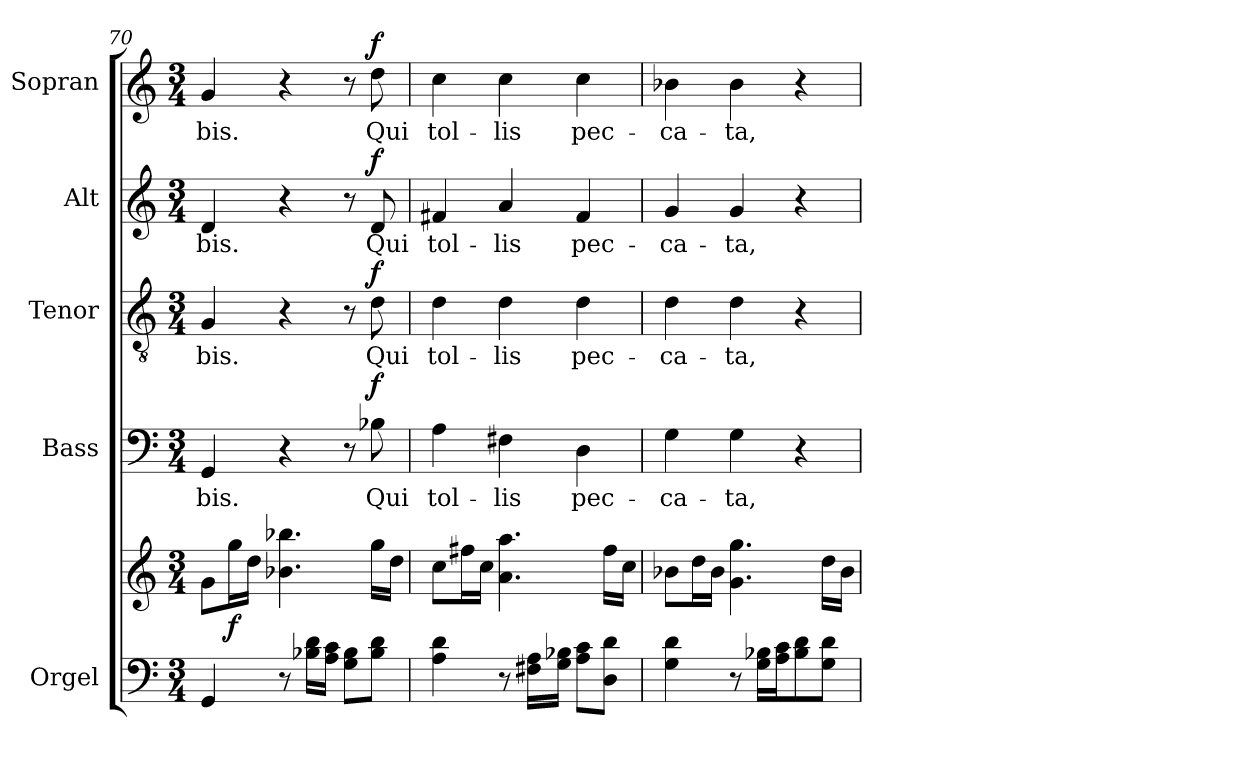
**kern	**kern	**dynam	**kern	**text	**dynam	**kern	**text	**dynam	**kern	**text	**dynam	**kern	**text	**dynam
*part5	*part5	*part5	*part4	*part4	*part4	*part3	*part3	*part3	*part2	*part2	*part2	*part1	*part1	*part1
*staff6	*staff5	*staff5/6	*staff4	*staff4	*staff4	*staff3	*staff3	*staff3	*staff2	*staff2	*staff2	*staff1	*staff1	*staff1
*I"Orgel	*	*	*I"Bass	*	*	*I"Tenor	*	*	*I"Alt	*	*	*I"Sopran	*	*
*	*	*	*I'B.	*	*	*I'T.	*	*	*I'A.	*	*	*I'S.	*	*
*clefF4	*clefG2	*	*clefF4	*	*	*clefGv2	*	*	*clefG2	*	*	*clefG2	*	*
*k[]	*k[]	*	*k[]	*	*	*k[]	*	*	*k[]	*	*	*k[]	*	*
*C:	*C:	*	*C:	*	*	*C:	*	*	*C:	*	*	*C:	*	*
*M3/4	*M3/4	*	*M3/4	*	*	*M3/4	*	*	*M3/4	*	*	*M3/4	*	*
=70	=70	=70	=70	=70	=70	=70	=70	=70	=70	=70	=70	=70	=70	=70
!	!	!	!	!LO:LY:b	!	!	!LO:LY:b	!	!	!LO:LY:b	!	!	!LO:LY:b	!
4GG/	8g\L	.	4GG/	-bis.	.	4G/	-bis.	.	4d/	-bis.	.	4g/	-bis.	.
!	!	!LO:DY:b	!	!	!	!	!	!	!	!	!	!	!	!
.	16gg\L	f	.	.	.	.	.	.	.	.	.	.	.	.
.	16dd\JJ	.	.	.	.	.	.	.	.	.	.	.	.	.
8r	4.b-X\ 4.bb-X\	.	4r	.	.	4r	.	.	4r	.	.	4r	.	.
16B-X\ 16d\LL	.	.	.	.	.	.	.	.	.	.	.	.	.	.
16A\ 16c\JJ	.	.	.	.	.	.	.	.	.	.	.	.	.	.
8G\ 8B-\L	.	.	8r	.	.	8r	.	.	8r	.	.	8r	.	.
!	!	!	!	!LO:LY:b	!LO:DY:a	!	!LO:LY:b	!LO:DY:a	!	!LO:LY:b	!LO:DY:a	!	!LO:LY:b	!LO:DY:a
8B-\ 8d\J	16gg\LL	.	8B-X\	Qui	f	8d\	Qui	f	8d/	Qui	f	8dd\	Qui	f
.	16dd\JJ	.	.	.	.	.	.	.	.	.	.	.	.	.
!!LO:LB:g=z
=71	=71	=71	=71	=71	=71	=71	=71	=71	=71	=71	=71	=71	=71	=71
!	!	!	!	!LO:LY:b	!	!	!LO:LY:b	!	!	!LO:LY:b	!	!	!LO:LY:b	!
4A\ 4d\	8cc\L	.	4A\	tol-	.	4d\	tol-	.	4f#X/	tol-	.	4cc\	tol-	.
.	16ff#X\L	.	.	.	.	.	.	.	.	.	.	.	.	.
.	16cc\JJ	.	.	.	.	.	.	.	.	.	.	.	.	.
!	!	!	!	!LO:LY:b	!	!	!LO:LY:b	!	!	!LO:LY:b	!	!	!LO:LY:b	!
8r	4.a\ 4.aa\	.	4F#X\	-lis	.	4d\	-lis	.	4a/	-lis	.	4cc\	-lis	.
16F#X\ 16A\LL	.	.	.	.	.	.	.	.	.	.	.	.	.	.
16G\ 16B-X\JJ	.	.	.	.	.	.	.	.	.	.	.	.	.	.
!	!	!	!	!LO:LY:b	!	!	!LO:LY:b	!	!	!LO:LY:b	!	!	!LO:LY:b	!
8A\ 8c\L	.	.	4D\	pec-	.	4d\	pec-	.	4f#/	pec-	.	4cc\	pec-	.
8D\ 8d\J	16ff#\LL	.	.	.	.	.	.	.	.	.	.	.	.	.
.	16cc\JJ	.	.	.	.	.	.	.	.	.	.	.	.	.
=72	=72	=72	=72	=72	=72	=72	=72	=72	=72	=72	=72	=72	=72	=72
!	!	!	!	!LO:LY:b	!	!	!LO:LY:b	!	!	!LO:LY:b	!	!	!LO:LY:b	!
4G\ 4d\	8b-X\L	.	4G\	-ca-	.	4d\	-ca-	.	4g/	-ca-	.	4b-X\	-ca-	.
.	16dd\L	.	.	.	.	.	.	.	.	.	.	.	.	.
.	16b-\JJ	.	.	.	.	.	.	.	.	.	.	.	.	.
!	!	!	!	!LO:LY:b	!	!	!LO:LY:b	!	!	!LO:LY:b	!	!	!LO:LY:b	!
8r	4.g\ 4.gg\	.	4G\	-ta,	.	4d\	-ta,	.	4g/	-ta,	.	4b-\	-ta,	.
16G\ 16B-X\LL	.	.	.	.	.	.	.	.	.	.	.	.	.	.
16A\ 16c\J	.	.	.	.	.	.	.	.	.	.	.	.	.	.
8B-\ 8d\	.	.	4r	.	.	4r	.	.	4r	.	.	4r	.	.
8G\ 8d\J	16dd\LL	.	.	.	.	.	.	.	.	.	.	.	.	.
.	16b-\JJ	.	.	.	.	.	.	.	.	.	.	.	.	.
=	=	=	=	=	=	=	=	=	=	=	=	=	=	=
*-	*-	*-	*-	*-	*-	*-	*-	*-	*-	*-	*-	*-	*-	*-
